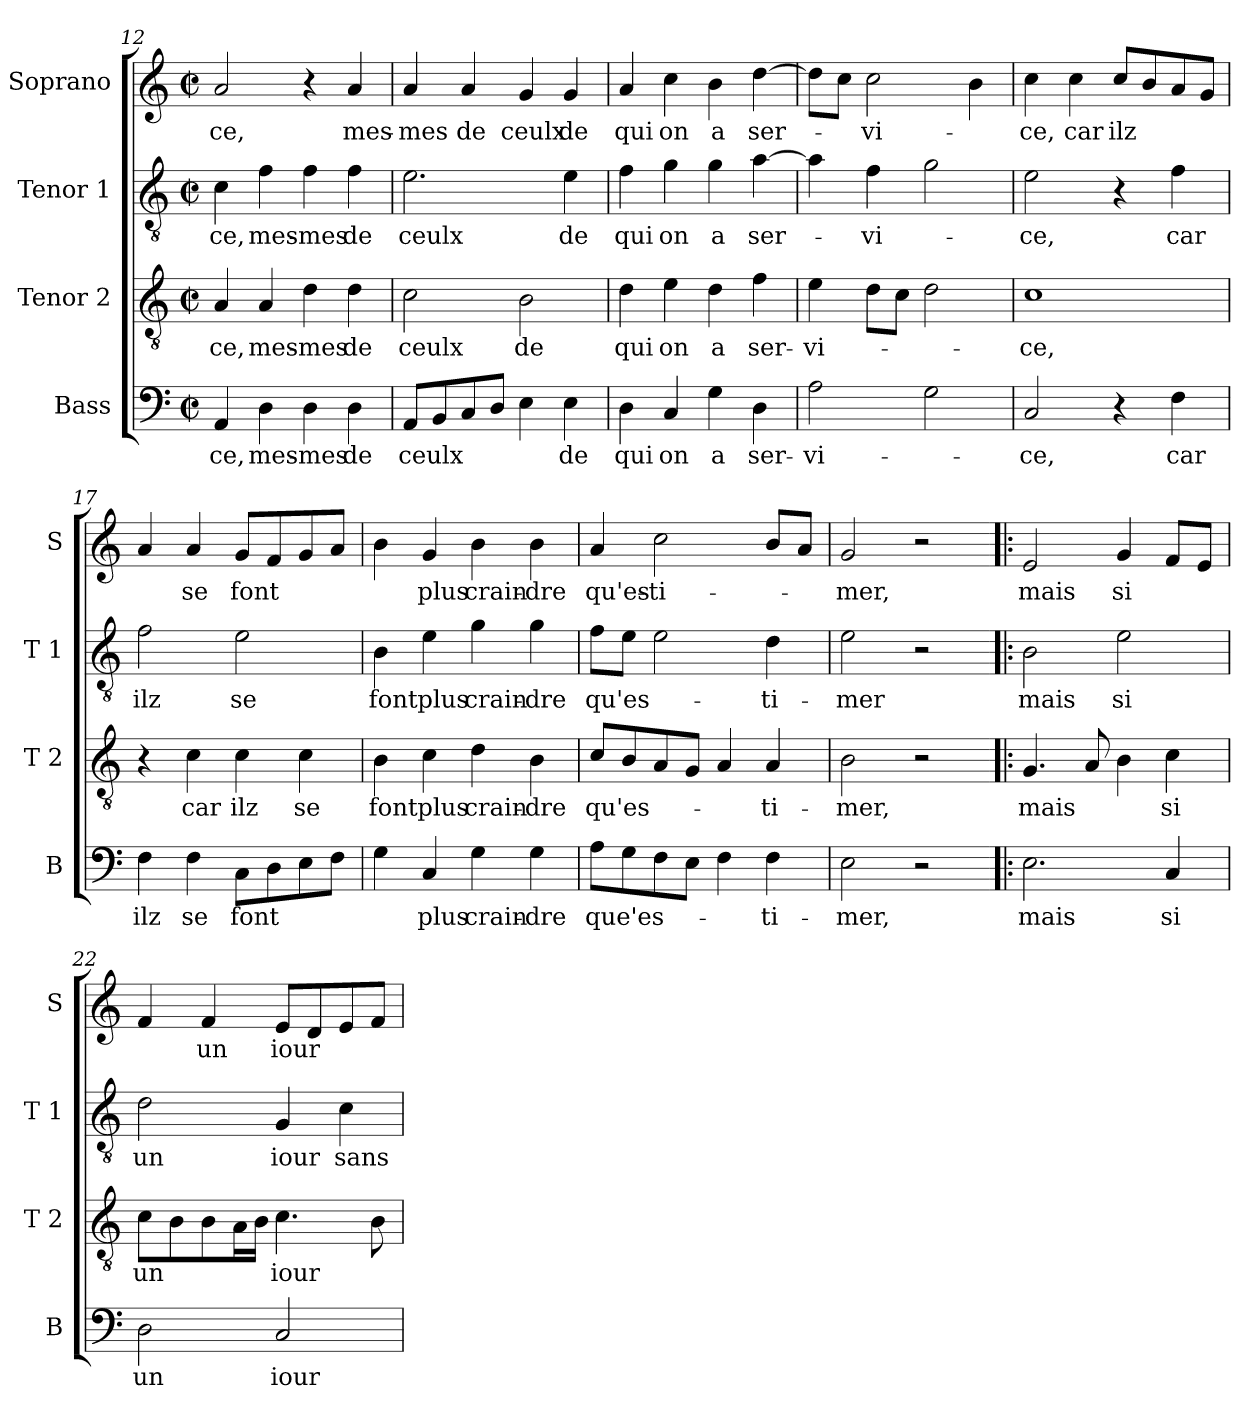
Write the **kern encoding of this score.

**kern	**text	**kern	**text	**kern	**text	**kern	**text
*part4	*part4	*part3	*part3	*part2	*part2	*part1	*part1
*staff4	*staff4	*staff3	*staff3	*staff2	*staff2	*staff1	*staff1
*I"Bass	*	*I"Tenor 2	*	*I"Tenor 1	*	*I"Soprano	*
*I'B	*	*I'T 2	*	*I'T 1	*	*I'S	*
!!LO:PB:g=z
*clefF4	*	*clefGv2	*	*clefGv2	*	*clefG2	*
*k[]	*	*k[]	*	*k[]	*	*k[]	*
*C:	*	*C:	*	*C:	*	*C:	*
*M2/2	*	*M2/2	*	*M2/2	*	*M2/2	*
*met(c|)	*	*met(c|)	*	*met(c|)	*	*met(c|)	*
=12	=12	=12	=12	=12	=12	=12	=12
!	!LO:LY:b	!	!LO:LY:b	!	!LO:LY:b	!	!LO:LY:b
4AA/	ce,	4A/	ce,	4c\	ce,	2a/	ce,
!	!LO:LY:b	!	!LO:LY:b	!	!LO:LY:b	!	!
4D\	mes-	4A/	mes-	4f\	mes-	.	.
!	!LO:LY:b	!	!LO:LY:b	!	!LO:LY:b	!	!
4D\	-mes	4d\	-mes	4f\	-mes	4r	.
!	!LO:LY:b	!	!LO:LY:b	!	!LO:LY:b	!	!LO:LY:b
4D\	de	4d\	de	4f\	de	4a/	mes-
=13	=13	=13	=13	=13	=13	=13	=13
!	!LO:LY:b	!	!LO:LY:b	!	!LO:LY:b	!	!LO:LY:b
8AA/L	ceulx	2c\	ceulx	2.e\	ceulx	4a/	-mes
8BB/	.	.	.	.	.	.	.
!	!	!	!	!	!	!	!LO:LY:b
8C/	.	.	.	.	.	4a/	de
8D/J	.	.	.	.	.	.	.
!	!	!	!LO:LY:b	!	!	!	!LO:LY:b
4E\	.	2B\	de	.	.	4g/	ceulx
!	!LO:LY:b	!	!	!	!LO:LY:b	!	!LO:LY:b
4E\	de	.	.	4e\	de	4g/	de
=14	=14	=14	=14	=14	=14	=14	=14
!	!LO:LY:b	!	!LO:LY:b	!	!LO:LY:b	!	!LO:LY:b
4D\	qui	4d\	qui	4f\	qui	4a/	qui
!	!LO:LY:b	!	!LO:LY:b	!	!LO:LY:b	!	!LO:LY:b
4C/	on	4e\	on	4g\	on	4cc\	on
!	!LO:LY:b	!	!LO:LY:b	!	!LO:LY:b	!	!LO:LY:b
4G\	a	4d\	a	4g\	a	4b\	a
!	!LO:LY:b	!	!LO:LY:b	!	!LO:LY:b	!	!LO:LY:b
4D\	ser-	4f\	ser-	[4a\	ser-	[4dd\	ser-
=15	=15	=15	=15	=15	=15	=15	=15
!	!LO:LY:b	!	!LO:LY:b	!	!	!	!
2A\	-vi-	4e\	-vi-	4a\]	.	8dd\L]	.
.	.	.	.	.	.	8cc\J	.
!	!	!	!	!	!LO:LY:b	!	!LO:LY:b
.	.	8d\L	.	4f\	-vi-	2cc\	-vi-
.	.	8c\J	.	.	.	.	.
2G\	.	2d\	.	2g\	.	.	.
.	.	.	.	.	.	4b\	.
=16	=16	=16	=16	=16	=16	=16	=16
!	!LO:LY:b	!	!LO:LY:b	!	!LO:LY:b	!	!LO:LY:b
2C/	-ce,	1c	-ce,	2e\	-ce,	4cc\	-ce,
!	!	!	!	!	!	!	!LO:LY:b
.	.	.	.	.	.	4cc\	car
!	!	!	!	!	!	!	!LO:LY:b
4r	.	.	.	4r	.	8cc/L	ilz
.	.	.	.	.	.	8b/	.
!	!LO:LY:b	!	!	!	!LO:LY:b	!	!
4F\	car	.	.	4f\	car	8a/	.
.	.	.	.	.	.	8g/J	.
!!LO:LB:g=z
=17	=17	=17	=17	=17	=17	=17	=17
!	!LO:LY:b	!	!	!	!LO:LY:b	!	!
4F\	ilz	4r	.	2f\	ilz	4a/	.
!	!LO:LY:b	!	!LO:LY:b	!	!	!	!LO:LY:b
4F\	se	4c\	car	.	.	4a/	se
!	!LO:LY:b	!	!LO:LY:b	!	!LO:LY:b	!	!LO:LY:b
8C\L	font	4c\	ilz	2e\	se	8g/L	font
8D\	.	.	.	.	.	8f/	.
!	!	!	!LO:LY:b	!	!	!	!
8E\	.	4c\	se	.	.	8g/	.
8F\J	.	.	.	.	.	8a/J	.
=18	=18	=18	=18	=18	=18	=18	=18
!	!	!	!LO:LY:b	!	!LO:LY:b	!	!
4G\	.	4B\	font	4B\	font	4b\	.
!	!LO:LY:b	!	!LO:LY:b	!	!LO:LY:b	!	!LO:LY:b
4C/	plus	4c\	plus	4e\	plus	4g/	plus
!	!LO:LY:b	!	!LO:LY:b	!	!LO:LY:b	!	!LO:LY:b
4G\	crain-	4d\	crain-	4g\	crain-	4b\	crain-
!	!LO:LY:b	!	!LO:LY:b	!	!LO:LY:b	!	!LO:LY:b
4G\	-dre	4B\	-dre	4g\	-dre	4b\	-dre
=19	=19	=19	=19	=19	=19	=19	=19
!	!LO:LY:b	!	!LO:LY:b	!	!LO:LY:b	!	!LO:LY:b
8A\L	que'es-	8c/L	qu'es-	8f\L	qu'es-	4a/	qu'es-
8G\	.	8B/	.	8e\J	.	.	.
!	!	!	!	!	!	!	!LO:LY:b
8F\	.	8A/	.	2e\	.	2cc\	-ti-
8E\J	.	8G/J	.	.	.	.	.
4F\	.	4A/	.	.	.	.	.
!	!LO:LY:b	!	!LO:LY:b	!	!LO:LY:b	!	!
4F\	-ti-	4A/	-ti-	4d\	-ti-	8b/L	.
.	.	.	.	.	.	8a/J	.
=20	=20	=20	=20	=20	=20	=20	=20
!	!LO:LY:b	!	!LO:LY:b	!	!LO:LY:b	!	!LO:LY:b
2E\	-mer,	2B\	-mer,	2e\	-mer	2g/	-mer,
2r	.	2r	.	2r	.	2r	.
=21!|:	=21!|:	=21!|:	=21!|:	=21!|:	=21!|:	=21!|:	=21!|:
!	!LO:LY:b	!	!LO:LY:b	!	!LO:LY:b	!	!LO:LY:b
2.E\	mais	4.G/	mais	2B\	mais	2e/	mais
.	.	8A/	.	.	.	.	.
!	!	!	!	!	!LO:LY:b	!	!LO:LY:b
.	.	4B\	.	2e\	si	4g/	si
!	!LO:LY:b	!	!LO:LY:b	!	!	!	!
4C/	si	4c\	si	.	.	8f/L	.
.	.	.	.	.	.	8e/J	.
!!LO:LB:g=z
=22	=22	=22	=22	=22	=22	=22	=22
!	!LO:LY:b	!	!LO:LY:b	!	!LO:LY:b	!	!
2D\	un	8c\L	un	2d\	un	4f/	.
.	.	8B\	.	.	.	.	.
!	!	!	!	!	!	!	!LO:LY:b
.	.	8B\	.	.	.	4f/	un
.	.	16A\L	.	.	.	.	.
.	.	16B\JJ	.	.	.	.	.
!	!LO:LY:b	!	!LO:LY:b	!	!LO:LY:b	!	!LO:LY:b
2C/	iour	4.c\	iour	4G/	iour	8e/L	iour
.	.	.	.	.	.	8d/	.
!	!	!	!	!	!LO:LY:b	!	!
.	.	.	.	4c\	sans	8e/	.
.	.	8B\	.	.	.	8f/J	.
=	=	=	=	=	=	=	=
*-	*-	*-	*-	*-	*-	*-	*-
